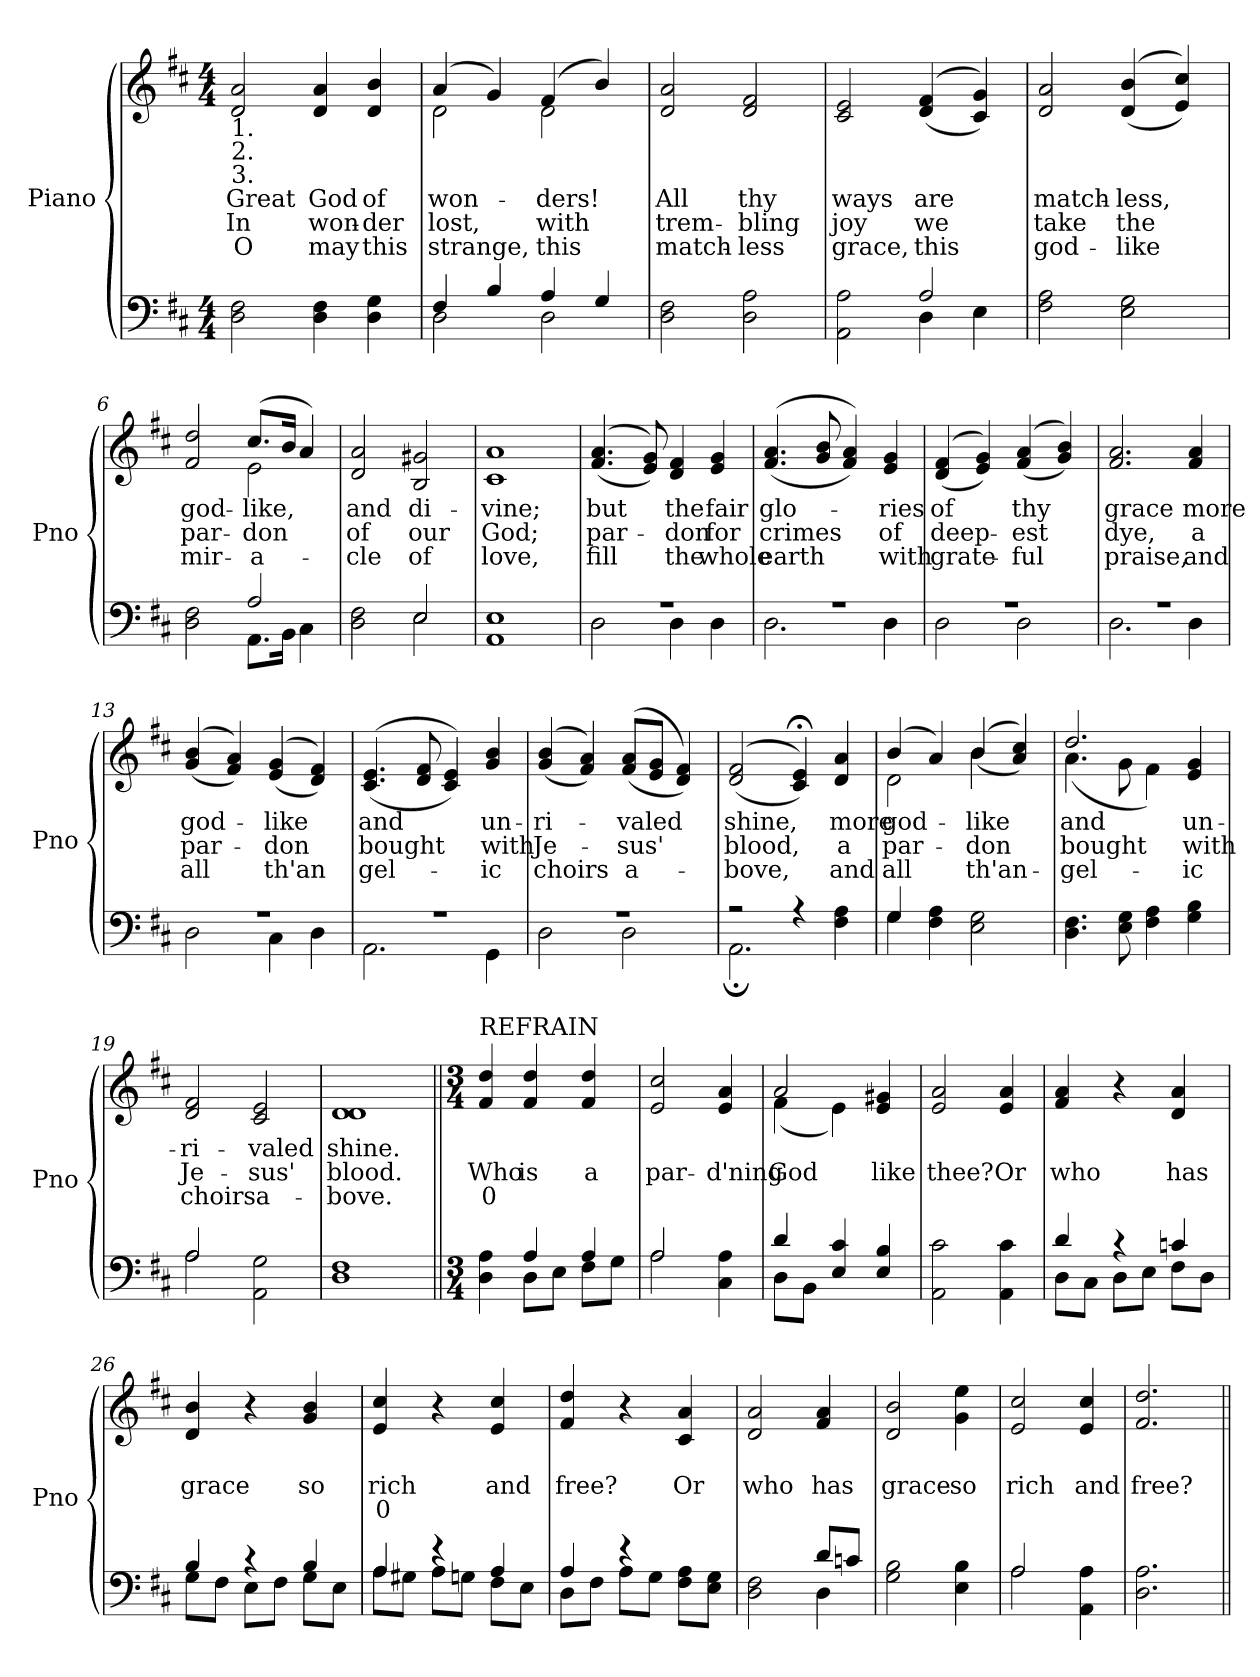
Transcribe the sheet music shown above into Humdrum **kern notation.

**kern	**kern	**text	**text	**text
*part1	*part1	*part1	*part1	*part1
*staff2	*staff1	*staff1	*staff1	*staff1
*I"Piano	*	*	*	*
*I'Pno	*	*	*	*
*clefF4	*clefG2	*	*	*
*k[f#c#]	*k[f#c#]	*	*	*
*D:	*D:	*	*	*
*M4/4	*M4/4	*	*	*
=1	=1	=1	=1	=1
!	!LO:TX:b:t=1.\n2.\n3.	!	!	!
2D\ 2F#\	2d/ 2a/	Great	In	O
4D\ 4F#\	4d/ 4a/	God	won-	may
4D\ 4G\	4d/ 4b/	of	-der	this
=2	=2	=2	=2	=2
*^	*^	*	*	*
4F#/	2D\	(4a/	2d\	won-	lost,	strange,
4B/	.	4g/)	.	.	.	.
4A/	2D\	(4f#/	2d\	-ders!	with	this
4G/	.	4b/)	.	.	.	.
*v	*v	*	*	*	*	*
*	*v	*v	*	*	*
=3	=3	=3	=3	=3
2D\ 2F#\	2d/ 2a/	All	trem-	match-
2D\ 2A\	2d/ 2f#/	thy	-bling	-less
=4	=4	=4	=4	=4
*^	*	*	*	*
2AA\ 2A\	2ryy	2c#/ 2e/	ways	joy	grace,
2A/	4D\	((4d/ 4f#/	are	we	this
.	4E\	4c#/ 4g/))	.	.	.
*v	*v	*	*	*	*
=5	=5	=5	=5	=5
2F#\ 2A\	2d/ 2a/	match-	take	god-
2E\ 2G\	((4d/ 4b/	-less,	the	-like
.	4e/ 4cc#/))	.	.	.
=6	=6	=6	=6	=6
*^	*^	*	*	*
2D\ 2F#\	2ryy	2f#/ 2dd/	2ryy	god-	par-	mir-
2A/	8.AA\L	(8.cc#/L	2e\	-like,	-don	-a-
.	16BB\Jk	16b/Jk	.	.	.	.
.	4C#\	4a/)	.	.	.	.
*	*	*v	*v	*	*	*
!!LO:LB:g=z
=7	=7	=7	=7	=7	=7
2D\ 2F#\	2ryy	2d/ 2a/	and	of	-cle
2E/	2E\	2B/ 2g#X/	di-	our	of
*v	*v	*	*	*	*
=8	=8	=8	=8	=8
1AA 1E	1c# 1a	-vine;	God;	love,
=9	=9	=9	=9	=9
*^	*	*	*	*
1rA	2D\	((4.f#/ 4.a/	but	par-	fill
.	.	8e/ 8g/))	.	.	.
.	4D\	4d/ 4f#/	the	-don	the
.	4D\	4e/ 4g/	fair	for	whole
=10	=10	=10	=10	=10	=10
1rA	2.D\	((4.f#/ 4.a/	glo-	crimes	earth
.	.	8g/ 8b/	.	.	.
.	.	4f#/ 4a/))	.	.	.
.	4D\	4e/ 4g/	-ries	of	with
=11	=11	=11	=11	=11	=11
1rA	2D\	((4d/ 4f#/	of	deep-	grate-
.	.	4e/ 4g/))	.	.	.
.	2D\	((4f#/ 4a/	thy	-est	-ful
.	.	4g/ 4b/))	.	.	.
=12	=12	=12	=12	=12	=12
1rA	2.D\	2.f#/ 2.a/	grace	dye,	praise,
.	4D\	4f#/ 4a/	more	a	and
=13	=13	=13	=13	=13	=13
1rA	2D\	((4g/ 4b/	god-	par-	all
.	.	4f#/ 4a/))	.	.	.
.	4C#\	((4e/ 4g/	-like	-don	th'an
.	4D\	4d/ 4f#/))	.	.	.
!!LO:LB:g=z
=14	=14	=14	=14	=14	=14
1rA	2.AA\	((4.c#/ 4.e/	and	bought	gel-
.	.	8d/ 8f#/	.	.	.
.	.	4c#/ 4e/))	.	.	.
.	4GG\	4g/ 4b/	un-	with	-ic
=15	=15	=15	=15	=15	=15
1rA	2D\	((4g/ 4b/	-ri-	Je-	choirs
.	.	4f#/ 4a/))	.	.	.
.	2D\	((8f#/ 8a/L	-valed	-sus'	a-
.	.	8e/ 8g/J	.	.	.
.	.	4d/ 4f#/))	.	.	.
=16	=16	=16	=16	=16	=16
2rA	2.AA;<\	((2d/ 2f#/	shine,	blood,	-bove,
4rA	.	4c#/;< 4e/;<))	.	.	.
4F#\ 4A\	4ryy	4d/ 4a/	more	a	and
=17	=17	=17	=17	=17	=17
*	*	*^	*	*	*
4G/	4G\	(4b/	2d\	god-	par-	all
4F#\ 4A\	4ryy	4a/)	.	.	.	.
2E\ 2G\	2ryy	((4b/	4b\	-like	-don	th'an-
.	.	4a/ 4cc#/))	4ryy	.	.	.
*v	*v	*	*	*	*	*
=18	=18	=18	=18	=18	=18
4.D\ 4.F#\	2.dd/	(4.a\	and	bought	-gel-
8E\ 8G\	.	8g\	.	.	.
4F#\ 4A\	.	4f#\)	.	.	.
4G\ 4B\	4e/ 4g/	4ryy	un-	with	-ic
*	*v	*v	*	*	*
=19	=19	=19	=19	=19
*^	*	*	*	*
2A/	2A\	2d/ 2f#/	-ri-	Je-	choirs
2AA\ 2G\	2ryy	2c#/ 2e/	-valed	-sus'	a-
*v	*v	*	*	*	*
=20	=20	=20	=20	=20
1D 1F#	1d 1d	shine.	blood.	-bove.
!!LO:LB:g=z
=21||	=21||	=21||	=21||	=21||
*M3/4	*M3/4	*	*	*
*^	*	*	*	*
!	!	!LO:TX:a:t=REFRAIN	!	!	!
4D\ 4A\	4ryy	4f#/ 4dd/	.	Who	0
4A/	8D\L	4f#/ 4dd/	.	is	.
.	8E\J	.	.	.	.
4A/	8F#\L	4f#/ 4dd/	.	a	.
.	8G\J	.	.	.	.
=22	=22	=22	=22	=22	=22
2A/	2A\	2e/ 2cc#/	.	par-	.
4C#\ 4A\	4ryy	4e/ 4a/	.	-d'ning	.
=23	=23	=23	=23	=23	=23
*	*	*^	*	*	*
4d/	8D\L	2a/	(4f#\	.	God	.
.	8BB\J	.	.	.	.	.
4E/ 4c#/	2ryy	.	4e\)	.	.	.
4E/ 4B/	.	4e/ 4g#X/	4ryy	.	like	.
*v	*v	*	*	*	*	*
*	*v	*v	*	*	*
=24	=24	=24	=24	=24
2AA\ 2c#\	2e/ 2a/	.	thee?	.
4AA\ 4c#\	4e/ 4a/	.	Or	.
=25	=25	=25	=25	=25
*^	*	*	*	*
4d/	8D\L	4f#/ 4a/	.	who	.
.	8C#\J	.	.	.	.
4rc	8D\L	4r	.	.	.
.	8E\J	.	.	.	.
4cn/	8F#\L	4d/ 4a/	.	has	.
.	8D\J	.	.	.	.
=26	=26	=26	=26	=26	=26
4B/	8G\L	4d/ 4b/	.	grace	.
.	8F#\J	.	.	.	.
4rc	8E\L	4r	.	.	.
.	8F#\J	.	.	.	.
4B/	8G\L	4g/ 4b/	.	so	.
.	8E\J	.	.	.	.
!!LO:LB:g=z
=27	=27	=27	=27	=27	=27
4A/	8A\L	4e/ 4cc#/	.	rich	0
.	8G#X\J	.	.	.	.
4re	8A\L	4r	.	.	.
.	8Gn\J	.	.	.	.
4A/	8F#\L	4e/ 4cc#/	.	and	.
.	8E\J	.	.	.	.
=28	=28	=28	=28	=28	=28
4A/	8D\L	4f#/ 4dd/	.	free?	.
.	8F#\J	.	.	.	.
4re	8A\L	4r	.	.	.
.	8G\J	.	.	.	.
8F#\ 8A\L	4ryy	4c#/ 4a/	.	Or	.
8E\ 8G\J	.	.	.	.	.
=29	=29	=29	=29	=29	=29
2D\ 2F#\	2ryy	2d/ 2a/	.	who	.
8d/L	4D\	4f#/ 4a/	.	has	.
8cn/J	.	.	.	.	.
*v	*v	*	*	*	*
=30	=30	=30	=30	=30
2G\ 2B\	2d/ 2b/	.	grace	.
4E\ 4B\	4g\ 4ee\	.	so	.
=31	=31	=31	=31	=31
*^	*	*	*	*
2A/	2A\	2e/ 2cc#/	.	rich	.
4AA\ 4A\	4ryy	4e/ 4cc#/	.	and	.
*v	*v	*	*	*	*
=32	=32	=32	=32	=32
2.D\ 2.A\	2.f#/ 2.dd/	.	free?	.
=||	=||	=||	=||	=||
*-	*-	*-	*-	*-
